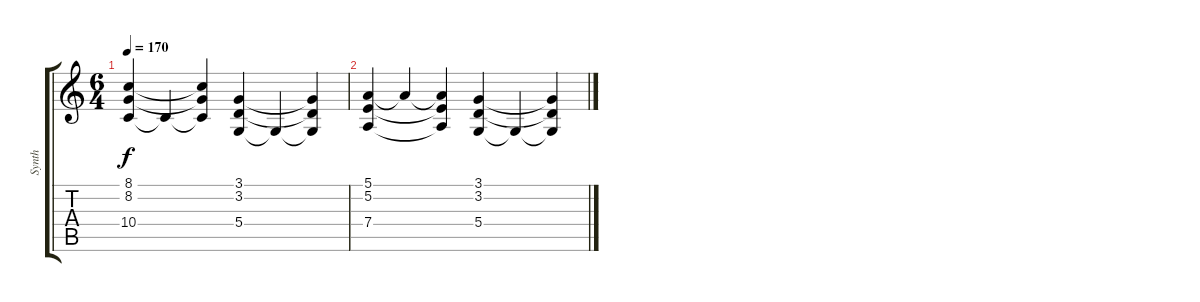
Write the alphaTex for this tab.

\track ("Synth" "Synth") {instrument stringensemble1}
\staff {score tabs}
\tuning (E4 B3 G3 D3 A2 E2) {hide}
\ts (6 4)
\tempo 170
\clef g2
\ks c
(8.1 8.2 10.4).4{dy f} 10.4{t}.4 (8.1{t} 8.2{t} 10.4{t}).4 (3.1 3.2 5.4).4 5.4{t}.4 (3.1{t} 3.2{t} 5.4{t}).4 |
(5.1 5.2 7.4).4 5.1{t}.4 (5.1{t} 5.2{t} 7.4{t}).4 (3.1 3.2 5.4).4 5.4{t}.4 (3.1{t} 3.2{t} 5.4{t}).4
